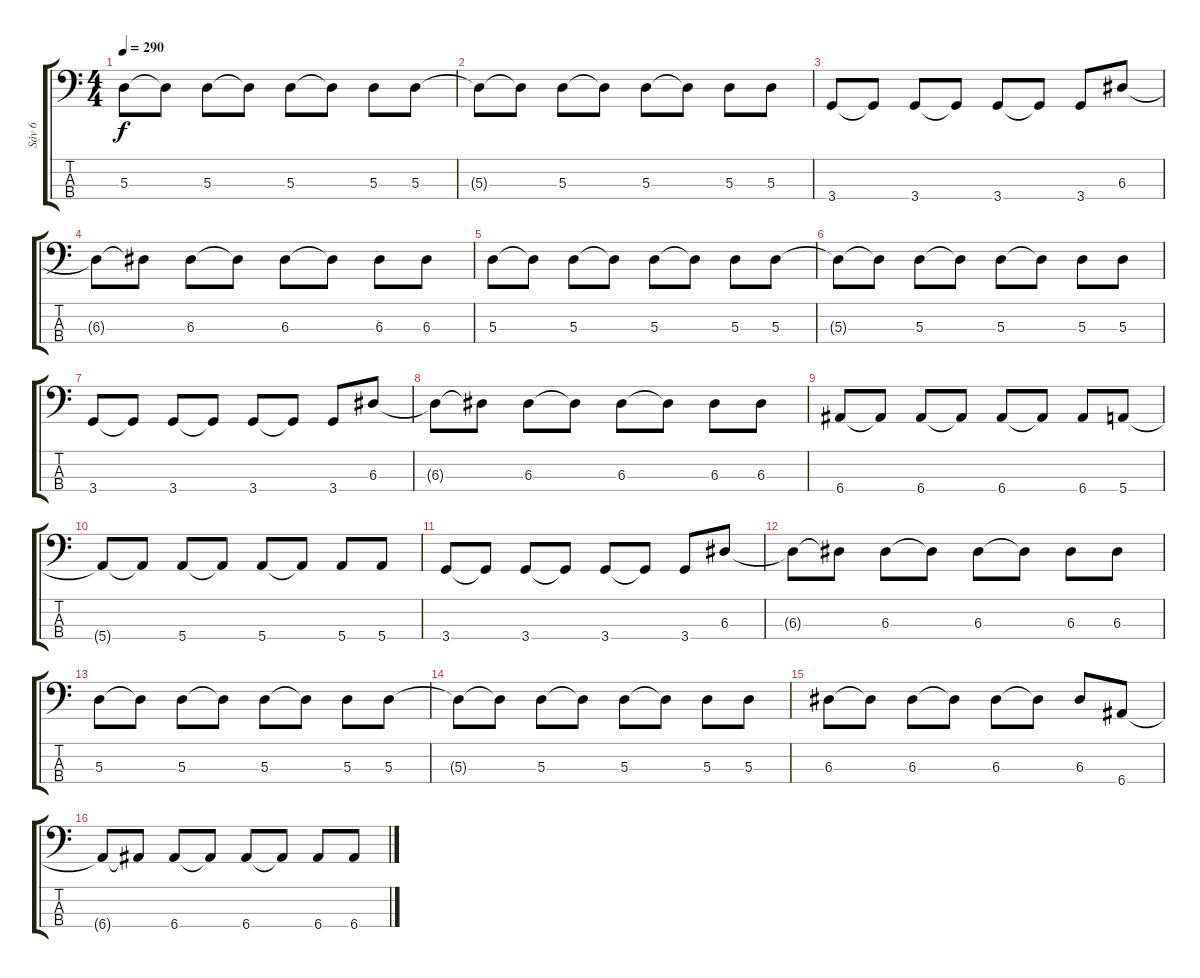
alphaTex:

\track ("Sáv 6" "Sáv 6") {instrument electricbasspick}
\staff {score tabs}
\tuning (G2 D2 A1 E1) {hide}
\ts (4 4)
\tempo 290
\clef f4
\ks c
5.3.8{dy f} 5.3{t}.8 5.3.8 5.3{t}.8 5.3.8 5.3{t}.8 5.3.8 5.3.8 |
5.3{t}.8 5.3{t}.8 5.3.8 5.3{t}.8 5.3.8 5.3{t}.8 5.3.8 5.3.8 |
3.4.8 3.4{t}.8 3.4.8 3.4{t}.8 3.4.8 3.4{t}.8 3.4.8 6.3.8 |
6.3{t}.8 6.3{t}.8 6.3.8 6.3{t}.8 6.3.8 6.3{t}.8 6.3.8 6.3.8 |
5.3.8 5.3{t}.8 5.3.8 5.3{t}.8 5.3.8 5.3{t}.8 5.3.8 5.3.8 |
5.3{t}.8 5.3{t}.8 5.3.8 5.3{t}.8 5.3.8 5.3{t}.8 5.3.8 5.3.8 |
3.4.8 3.4{t}.8 3.4.8 3.4{t}.8 3.4.8 3.4{t}.8 3.4.8 6.3.8 |
6.3{t}.8 6.3{t}.8 6.3.8 6.3{t}.8 6.3.8 6.3{t}.8 6.3.8 6.3.8 |
6.4.8 6.4{t}.8 6.4.8 6.4{t}.8 6.4.8 6.4{t}.8 6.4.8 5.4.8 |
5.4{t}.8 5.4{t}.8 5.4.8 5.4{t}.8 5.4.8 5.4{t}.8 5.4.8 5.4.8 |
3.4.8 3.4{t}.8 3.4.8 3.4{t}.8 3.4.8 3.4{t}.8 3.4.8 6.3.8 |
6.3{t}.8 6.3{t}.8 6.3.8 6.3{t}.8 6.3.8 6.3{t}.8 6.3.8 6.3.8 |
5.3.8 5.3{t}.8 5.3.8 5.3{t}.8 5.3.8 5.3{t}.8 5.3.8 5.3.8 |
5.3{t}.8 5.3{t}.8 5.3.8 5.3{t}.8 5.3.8 5.3{t}.8 5.3.8 5.3.8 |
6.3.8 6.3{t}.8 6.3.8 6.3{t}.8 6.3.8 6.3{t}.8 6.3.8 6.4.8 |
6.4{t}.8 6.4{t}.8 6.4.8 6.4{t}.8 6.4.8 6.4{t}.8 6.4.8 6.4.8
